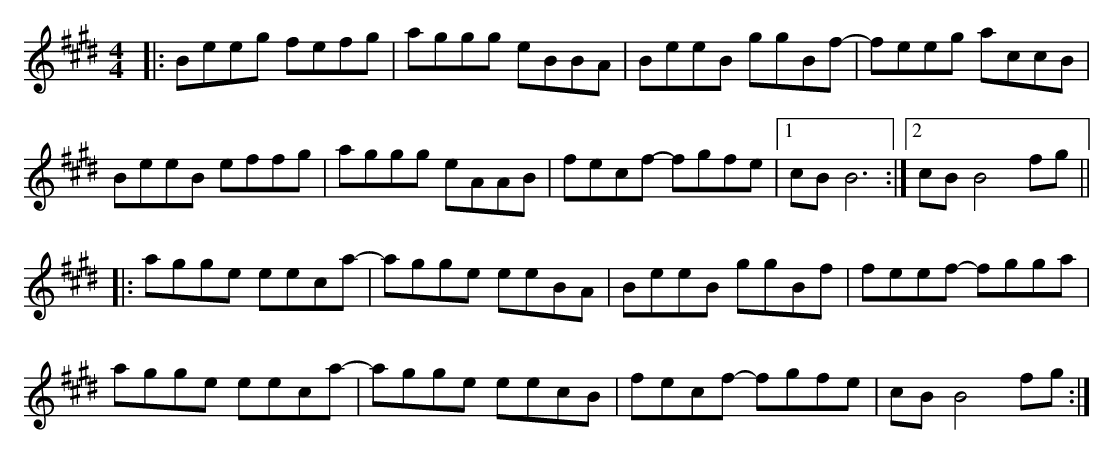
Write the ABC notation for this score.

X:1
M:4/4
K:E
|:Beeg fefg|aggg eBBA|BeeB ggBf-|feeg accB|
BeeB effg|aggg eAAB|fecf- fgfe|1 cB B6:|2 cB B4fg||
|:agge eeca-|agge eeBA|BeeB ggBf|feef- fgga|
agge eeca-|agge eecB|fecf- fgfe|cB B4fg:|
